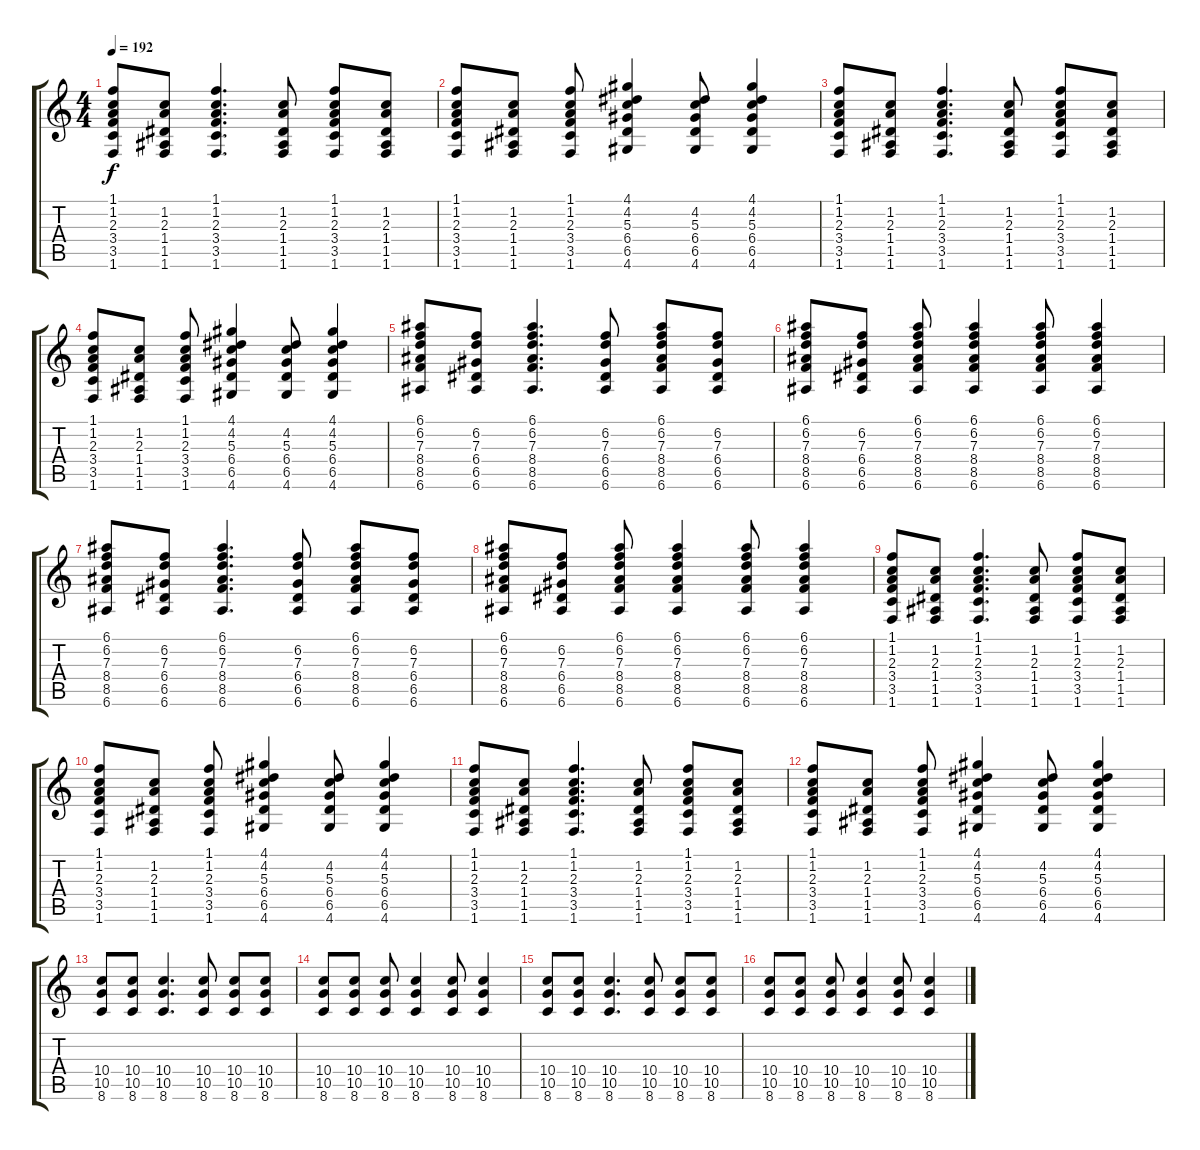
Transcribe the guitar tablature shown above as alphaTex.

\track "" {instrument distortionguitar}
\staff {score tabs}
\tuning (E4 B3 G3 D3 A2 E2) {hide}
\ts (4 4)
\tempo 192
\clef g2
\ks c
(1.1 1.2 2.3 3.4 3.5 1.6).8{dy f} (1.2 2.3 1.4 1.5 1.6).8 (1.1 1.2 2.3 3.4 3.5 1.6).4{d} (1.2 2.3 1.4 1.5 1.6).8 (1.1 1.2 2.3 3.4 3.5 1.6).8 (1.2 2.3 1.4 1.5 1.6).8 |
(1.1 1.2 2.3 3.4 3.5 1.6).8 (1.2 2.3 1.4 1.5 1.6).8 (1.1 1.2 2.3 3.4 3.5 1.6).8 (4.1 4.2 5.3 6.4 6.5 4.6).4 (4.2 5.3 6.4 6.5 4.6).8 (4.1 4.2 5.3 6.4 6.5 4.6).4 |
(1.1 1.2 2.3 3.4 3.5 1.6).8 (1.2 2.3 1.4 1.5 1.6).8 (1.1 1.2 2.3 3.4 3.5 1.6).4{d} (1.2 2.3 1.4 1.5 1.6).8 (1.1 1.2 2.3 3.4 3.5 1.6).8 (1.2 2.3 1.4 1.5 1.6).8 |
(1.1 1.2 2.3 3.4 3.5 1.6).8 (1.2 2.3 1.4 1.5 1.6).8 (1.1 1.2 2.3 3.4 3.5 1.6).8 (4.1 4.2 5.3 6.4 6.5 4.6).4 (4.2 5.3 6.4 6.5 4.6).8 (4.1 4.2 5.3 6.4 6.5 4.6).4 |
(6.1 6.2 7.3 8.4 8.5 6.6).8 (6.2 7.3 6.4 6.5 6.6).8 (6.1 6.2 7.3 8.4 8.5 6.6).4{d} (6.2 7.3 6.4 6.5 6.6).8 (6.1 6.2 7.3 8.4 8.5 6.6).8 (6.2 7.3 6.4 6.5 6.6).8 |
(6.1 6.2 7.3 8.4 8.5 6.6).8 (6.2 7.3 6.4 6.5 6.6).8 (6.1 6.2 7.3 8.4 8.5 6.6).8 (6.1 6.2 7.3 8.4 8.5 6.6).4 (6.1 6.2 7.3 8.4 8.5 6.6).8 (6.1 6.2 7.3 8.4 8.5 6.6).4 |
(6.1 6.2 7.3 8.4 8.5 6.6).8 (6.2 7.3 6.4 6.5 6.6).8 (6.1 6.2 7.3 8.4 8.5 6.6).4{d} (6.2 7.3 6.4 6.5 6.6).8 (6.1 6.2 7.3 8.4 8.5 6.6).8 (6.2 7.3 6.4 6.5 6.6).8 |
(6.1 6.2 7.3 8.4 8.5 6.6).8 (6.2 7.3 6.4 6.5 6.6).8 (6.1 6.2 7.3 8.4 8.5 6.6).8 (6.1 6.2 7.3 8.4 8.5 6.6).4 (6.1 6.2 7.3 8.4 8.5 6.6).8 (6.1 6.2 7.3 8.4 8.5 6.6).4 |
(1.1 1.2 2.3 3.4 3.5 1.6).8 (1.2 2.3 1.4 1.5 1.6).8 (1.1 1.2 2.3 3.4 3.5 1.6).4{d} (1.2 2.3 1.4 1.5 1.6).8 (1.1 1.2 2.3 3.4 3.5 1.6).8 (1.2 2.3 1.4 1.5 1.6).8 |
(1.1 1.2 2.3 3.4 3.5 1.6).8 (1.2 2.3 1.4 1.5 1.6).8 (1.1 1.2 2.3 3.4 3.5 1.6).8 (4.1 4.2 5.3 6.4 6.5 4.6).4 (4.2 5.3 6.4 6.5 4.6).8 (4.1 4.2 5.3 6.4 6.5 4.6).4 |
(1.1 1.2 2.3 3.4 3.5 1.6).8 (1.2 2.3 1.4 1.5 1.6).8 (1.1 1.2 2.3 3.4 3.5 1.6).4{d} (1.2 2.3 1.4 1.5 1.6).8 (1.1 1.2 2.3 3.4 3.5 1.6).8 (1.2 2.3 1.4 1.5 1.6).8 |
(1.1 1.2 2.3 3.4 3.5 1.6).8 (1.2 2.3 1.4 1.5 1.6).8 (1.1 1.2 2.3 3.4 3.5 1.6).8 (4.1 4.2 5.3 6.4 6.5 4.6).4 (4.2 5.3 6.4 6.5 4.6).8 (4.1 4.2 5.3 6.4 6.5 4.6).4 |
(10.4 10.5 8.6).8{volume 13} (10.4 10.5 8.6).8 (10.4 10.5 8.6).4{d} (10.4 10.5 8.6).8 (10.4 10.5 8.6).8 (10.4 10.5 8.6).8 |
(10.4 10.5 8.6).8 (10.4 10.5 8.6).8 (10.4 10.5 8.6).8 (10.4 10.5 8.6).4 (10.4 10.5 8.6).8 (10.4 10.5 8.6).4 |
(10.4 10.5 8.6).8 (10.4 10.5 8.6).8 (10.4 10.5 8.6).4{d} (10.4 10.5 8.6).8 (10.4 10.5 8.6).8 (10.4 10.5 8.6).8 |
(10.4 10.5 8.6).8 (10.4 10.5 8.6).8 (10.4 10.5 8.6).8 (10.4 10.5 8.6).4 (10.4 10.5 8.6).8 (10.4 10.5 8.6).4
